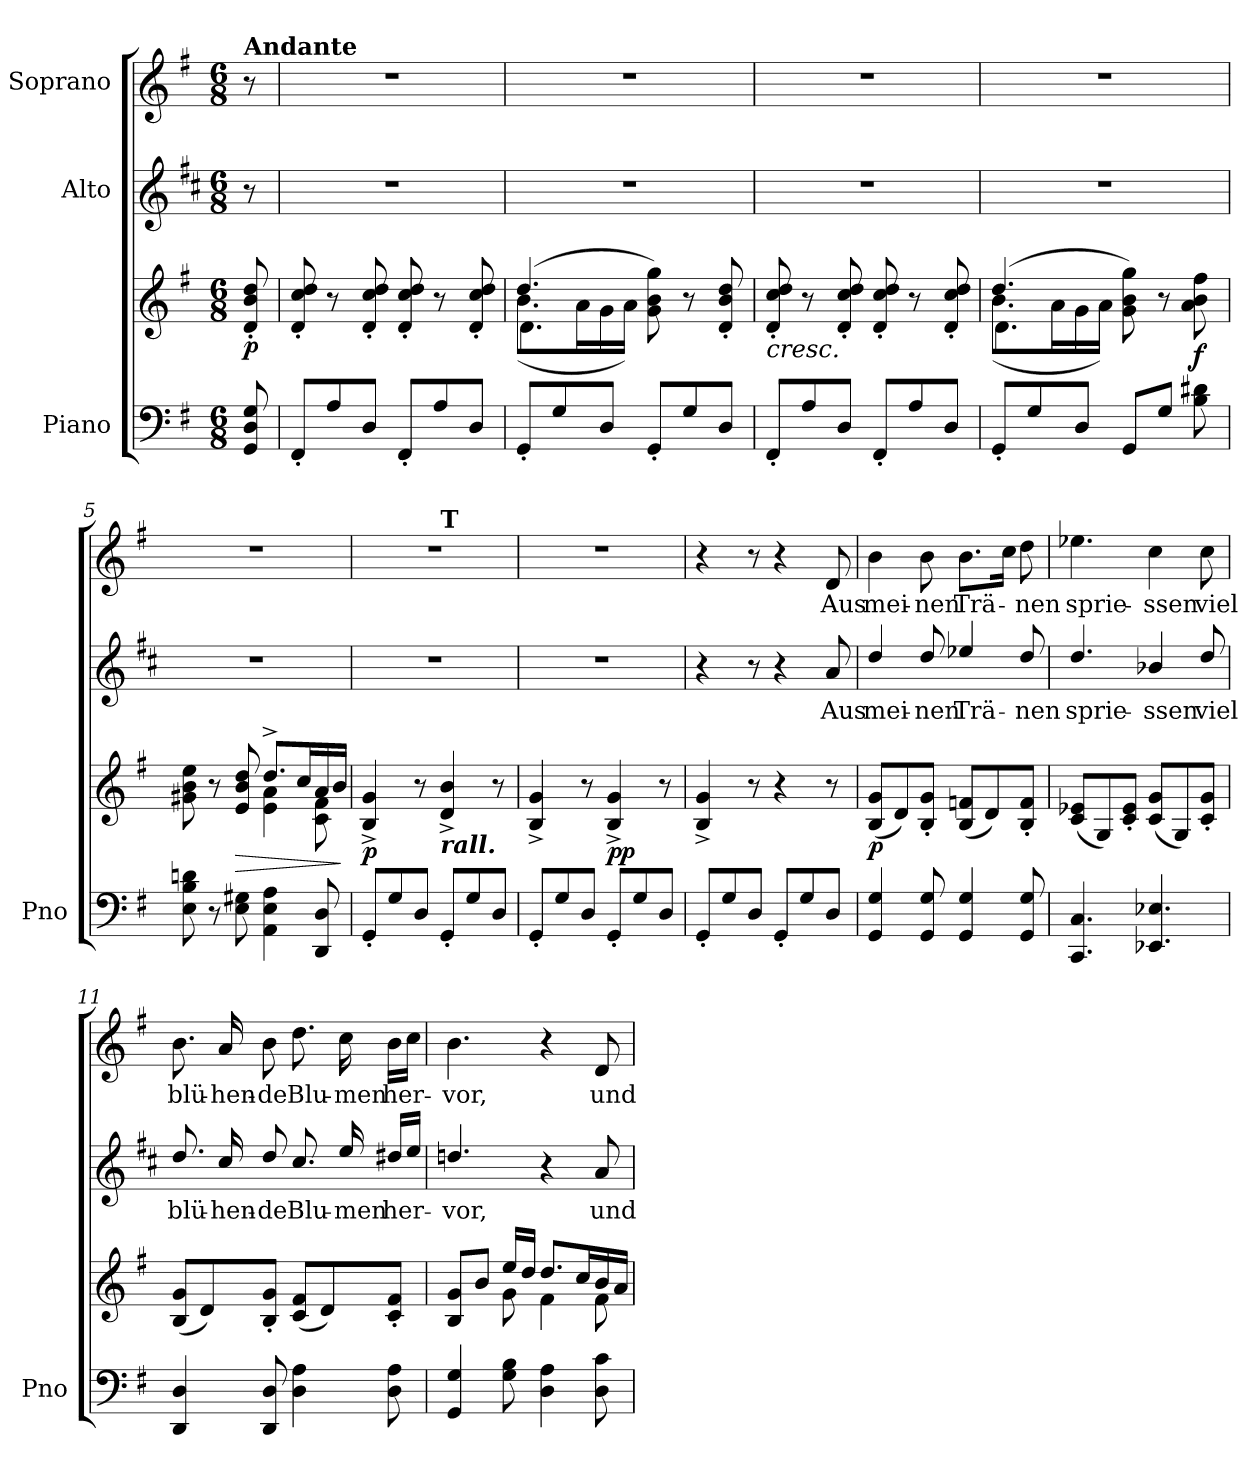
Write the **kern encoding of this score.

**kern	**kern	**dynam	**kern	**text	**kern	**text
*part3	*part3	*part3	*part2	*part2	*part1	*part1
*staff4	*staff3	*staff3/4	*staff2	*staff2	*staff1	*staff1
*I"Piano	*	*	*I"Alto	*	*I"Soprano	*
*I'Pno	*	*	*	*	*	*
*clefF4	*clefG2	*	*clefG2	*	*clefG2	*
*	*	*	*ITrd4c7	*	*	*
*k[f#]	*k[f#]	*	*k[f#]	*	*k[f#]	*
*M6/8	*M6/8	*	*M6/8	*	*M6/8	*
=	=	=	=	=	=	=
!	!	!	!	!	!LO:TX:a:B:t=Andante	!
!	!	!LO:DY:b	!	!	!	!
8GG/ 8D/ 8G/	8d/' 8b/' 8dd/'	p	8r	.	8r	.
=1	=1	=1	=1	=1	=1	=1
8FF#'/L	8d/' 8cc/' 8dd/'	.	2.r	.	2.r	.
8A/	8r	.	.	.	.	.
8D/J	8d/' 8cc/' 8dd/'	.	.	.	.	.
8FF#'/L	8d/' 8cc/' 8dd/'	.	.	.	.	.
8A/	8r	.	.	.	.	.
8D/J	8d/' 8cc/' 8dd/'	.	.	.	.	.
=2	=2	=2	=2	=2	=2	=2
*	*^	*	*	*	*	*
*	*	*^	*	*	*	*	*
8GG'/L	(>4.dd/	(>8.b\L	4.d\	.	2.r	.	2.r	.
8G/	.	.	.	.	.	.	.	.
.	.	16a\L	.	.	.	.	.	.
8D/J	.	16g\	.	.	.	.	.	.
.	.	16a\JJ)	.	.	.	.	.	.
8GG'/L	8g\ 8b\ 8gg\)	4.ryy	4.ryy	.	.	.	.	.
8G/	8r	.	.	.	.	.	.	.
8D/J	8d/' 8b/' 8dd/'	.	.	.	.	.	.	.
*	*v	*v	*v	*	*	*	*	*
=3	=3	=3	=3	=3	=3	=3
!	!LO:TX:b:i:t=cresc.	!	!	!	!	!
8FF#'/L	8d/' 8cc/' 8dd/'	.	2.r	.	2.r	.
8A/	8r	.	.	.	.	.
8D/J	8d/' 8cc/' 8dd/'	.	.	.	.	.
8FF#'/L	8d/' 8cc/' 8dd/'	.	.	.	.	.
8A/	8r	.	.	.	.	.
8D/J	8d/' 8cc/' 8dd/'	.	.	.	.	.
=4	=4	=4	=4	=4	=4	=4
*	*^	*	*	*	*	*
*	*	*^	*	*	*	*	*
8GG'/L	(>4.dd/	(>8.b\L	4.d\	.	2.r	.	2.r	.
8G/	.	.	.	.	.	.	.	.
.	.	16a\L	.	.	.	.	.	.
8D/J	.	16g\	.	.	.	.	.	.
.	.	16a\JJ)	.	.	.	.	.	.
8GG/L	8g\ 8b\ 8gg\)	4.ryy	4.ryy	.	.	.	.	.
8G/J	8r	.	.	.	.	.	.	.
!	!	!	!	!LO:DY:b	!	!	!	!
8B\ 8d#X\	8a\ 8b\ 8ff#\	.	.	f	.	.	.	.
*	*	*v	*v	*	*	*	*	*
!!LO:LB:g=z
=5	=5	=5	=5	=5	=5	=5	=5
8E\ 8B\ 8dn\	8g#X\ 8b\ 8ee\	4.ryy	.	2.r	.	2.r	.
8r	8r	.	.	.	.	.	.
!	!	!	!LO:HP:b	!	!	!	!
8E\ 8G#X\	8e/ 8b/ 8dd/	.	>	.	.	.	.
4AA\ 4E\ 4A\	8.dd^/L	4e\ 4a\	.	.	.	.	.
.	16cc/L	.	.	.	.	.	.
8DD/ 8D/	16a/	8c\ 8f#\	.	.	.	.	.
.	16b/JJ	.	.	.	.	.	.
*	*v	*v	*	*	*	*	*
.	.	]	.	.	.	.
=6	=6	=6	=6	=6	=6	=6
!	!	!LO:DY:b	!	!	!	!
*	*	*	*	*	*^	*
8GG'/L	4B/^ 4g/^	p	2.r	.	2.r	4.ryy	.
8G/	.	.	.	.	.	.	.
8D/J	8r	.	.	.	.	.	.
!	!	!	!	!	!	!LO:TX:a:B:t=T	!
!	!LO:TX:b:Bi:t=rall.	!	!	!	!	!	!
8GG'/L	4d/^ 4b/^	.	.	.	.	4.ryy	.
8G/	.	.	.	.	.	.	.
8D/J	8r	.	.	.	.	.	.
*	*	*	*	*	*v	*v	*
=7	=7	=7	=7	=7	=7	=7
8GG'/L	4B/^ 4g/^	.	2.r	.	2.r	.
8G/	.	.	.	.	.	.
8D/J	8r	.	.	.	.	.
!	!	!LO:DY:b	!	!	!	!
8GG'/L	4B/^ 4g/^	pp	.	.	.	.
8G/	.	.	.	.	.	.
8D/J	8r	.	.	.	.	.
=8	=8	=8	=8	=8	=8	=8
8GG'/L	4B/^ 4g/^	.	4r	.	4r	.
8G/	.	.	.	.	.	.
8D/J	8r	.	8r	.	8r	.
8GG'/L	4r	.	4r	.	4r	.
8G/	.	.	.	.	.	.
!	!	!	!	!LO:LY:b	!	!LO:LY:b
8D/J	8r	.	8d/	Aus	8d/	Aus
=9	=9	=9	=9	=9	=9	=9
!	!	!LO:DY:b	!	!LO:LY:b	!	!LO:LY:b
4GG/ 4G/	(<8B/ 8g/L	p	4g/	mei-	4b\	mei-
.	8d/)	.	.	.	.	.
!	!	!	!	!LO:LY:b	!	!LO:LY:b
8GG/ 8G/	8B/' 8g/'J	.	8g/	-nen	8b\	-nen
!	!	!	!	!LO:LY:b	!	!LO:LY:b
4GG/ 4G/	(<8B/ 8fn/L	.	4a-X/	Trä-	8.b\L	Trä-
.	8d/)	.	.	.	.	.
.	.	.	.	.	16cc\Jk	.
!	!	!	!	!LO:LY:b	!	!LO:LY:b
8GG/ 8G/	8B/' 8f/'J	.	8g/	-nen	8dd\	-nen
!!LO:LB:g=z
=10	=10	=10	=10	=10	=10	=10
!	!	!	!	!LO:LY:b	!	!LO:LY:b
4.CC/ 4.C/	(<8c/ 8e-X/L	.	4.g/	sprie-	4.ee-X\	sprie-
.	8G/)	.	.	.	.	.
.	8c/' 8e-/'J	.	.	.	.	.
!	!	!	!	!LO:LY:b	!	!LO:LY:b
4.EE-X/ 4.E-X/	(<8c/ 8g/L	.	4e-X/	-ssen	4cc\	-ssen
.	8G/)	.	.	.	.	.
!	!	!	!	!LO:LY:b	!	!LO:LY:b
.	8c/' 8g/'J	.	8g/	viel	8cc\	viel
=11	=11	=11	=11	=11	=11	=11
!	!	!	!	!LO:LY:b	!	!LO:LY:b
4DD/ 4D/	(<8B/ 8g/L	.	8.g/	blü-	8.b\	blü-
.	8d/)	.	.	.	.	.
!	!	!	!	!LO:LY:b	!	!LO:LY:b
.	.	.	16f#/	-hen-	16a/	-hen-
!	!	!	!	!LO:LY:b	!	!LO:LY:b
8DD/ 8D/	8B/' 8g/'J	.	8g/	-de	8b\	-de
!	!	!	!	!LO:LY:b	!	!LO:LY:b
4D\ 4A\	(<8c/ 8f#/L	.	8.f#/	Blu-	8.dd\	Blu-
.	8d/)	.	.	.	.	.
!	!	!	!	!LO:LY:b	!	!LO:LY:b
.	.	.	16a/	-men	16cc\	-men
!	!	!	!	!LO:LY:b	!	!LO:LY:b
8D\ 8A\	8c/' 8f#/'J	.	16g#X/LL	her-	16b\LL	her-
.	.	.	16a/JJ	.	16cc\JJ	.
=12	=12	=12	=12	=12	=12	=12
*	*^	*	*	*	*	*
!	!	!	!	!	!LO:LY:b	!	!LO:LY:b
4GG/ 4G/	8B/ 8g/L	4ryy	.	4.gn/	-vor,	4.b\	-vor,
.	8b/J	.	.	.	.	.	.
8G\ 8B\	16ee/LL	8g\	.	.	.	.	.
.	16dd/JJ	.	.	.	.	.	.
4D\ 4A\	8.dd/L	4f#\	.	4r	.	4r	.
.	16cc/L	.	.	.	.	.	.
!	!	!	!	!	!LO:LY:b	!	!LO:LY:b
8D\ 8c\	16b/	8f#\	.	8d/	und	8d/	und
.	16a/JJ	.	.	.	.	.	.
*	*v	*v	*	*	*	*	*
=	=	=	=	=	=	=
*-	*-	*-	*-	*-	*-	*-
